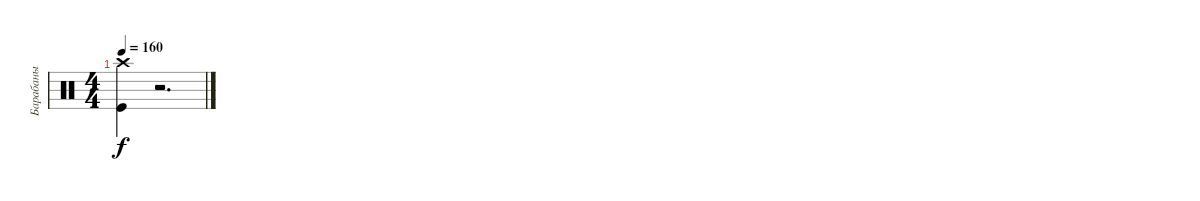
\track ("Барабаны" "Барабаны") {instrument percussion}
\staff {score}
\articulation defaults
\ts (4 4)
\tempo 160
\clef neutral
\ks c
("Kick (hit)" "Crash high (hit)").4{dy f} r.2{d}
